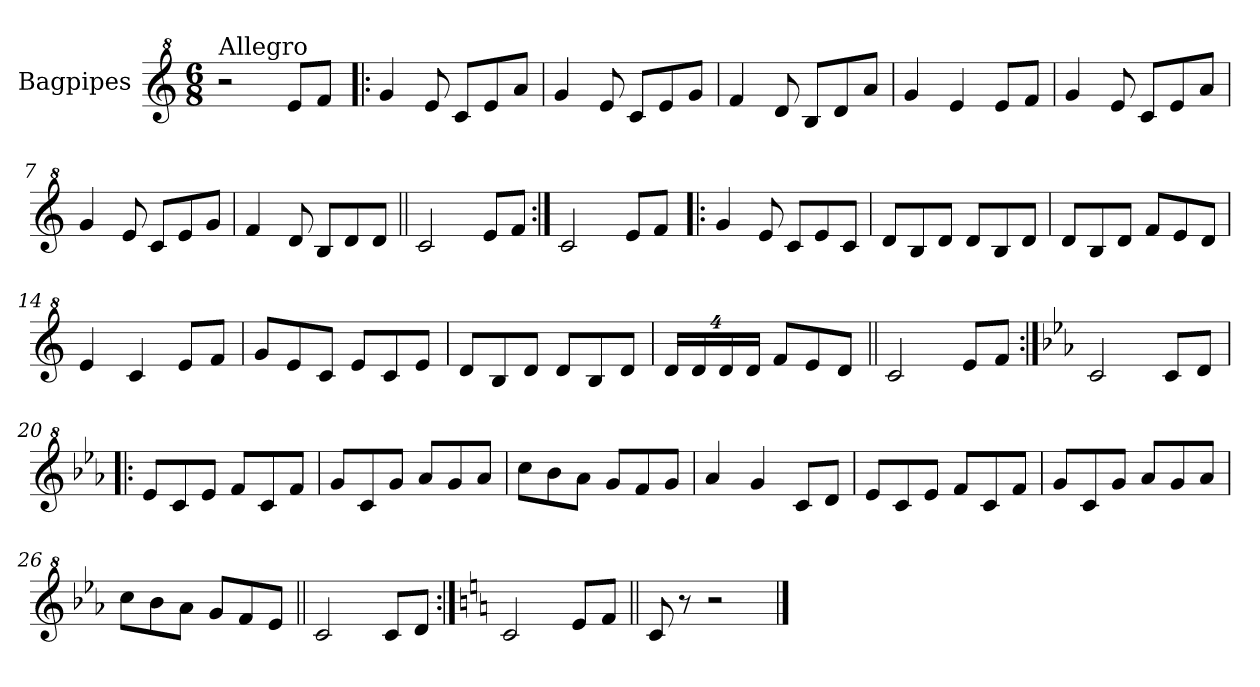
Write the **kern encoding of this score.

**kern
*part1
*staff1
*I"Bagpipes
*I'Bag
*clefG^2
*k[]
*C:
*M6/8
=1
!LO:TX:a:t=Allegro
2r
8ee/L
8ff/J
=2!|:
4gg/
8ee/
8cc/L
8ee/
8aa/J
=3
4gg/
8ee/
8cc/L
8ee/
8gg/J
=4
4ff/
8dd/
8b/L
8dd/
8aa/J
=5
4gg/
4ee/
8ee/L
8ff/J
=6
4gg/
8ee/
8cc/L
8ee/
8aa/J
=7
4gg/
8ee/
8cc/L
8ee/
8gg/J
=8
4ff/
8dd/
8b/L
8dd/
8dd/J
!!LO:LB:g=z
=9||
2cc/
8ee/L
8ff/J
=10:|!
2cc/
8ee/L
8ff/J
=11!|:
4gg/
8ee/
8cc/L
8ee/
8cc/J
=12
8dd/L
8b/
8dd/J
8dd/L
8b/
8dd/J
=13
8dd/L
8b/
8dd/J
8ff/L
8ee/
8dd/J
=14
4ee/
4cc/
8ee/L
8ff/J
=15
8gg/L
8ee/
8cc/J
8ee/L
8cc/
8ee/J
=16
8dd/L
8b/
8dd/J
8dd/L
8b/
8dd/J
!!LO:LB:g=z
=17
*Xbrackettup
32%3dd/L
32%3dd/
32%3dd/
32%3dd/J
8ff/L
8ee/
8dd/J
=18||
2cc/
8ee/L
8ff/J
=19:|!
*k[b-e-a-]
*E-:
2cc/
8cc/L
8dd/J
=20!|:
8ee-/L
8cc/
8ee-/J
8ff/L
8cc/
8ff/J
=21
8gg/L
8cc/
8gg/J
8aa-/L
8gg/
8aa-/J
=22
8ccc\L
8bb-\
8aa-\J
8gg/L
8ff/
8gg/J
=23
4aa-/
4gg/
8cc/L
8dd/J
=24
8ee-/L
8cc/
8ee-/J
8ff/L
8cc/
8ff/J
!!LO:LB:g=z
=25
8gg/L
8cc/
8gg/J
8aa-/L
8gg/
8aa-/J
=26
8ccc\L
8bb-\
8aa-\J
8gg/L
8ff/
8ee-/J
=27||
2cc/
8cc/L
8dd/J
=28:|!
*k[]
*C:
2cc/
8ee/L
8ff/J
=29||
8cc/
8r
2r
==
*-
